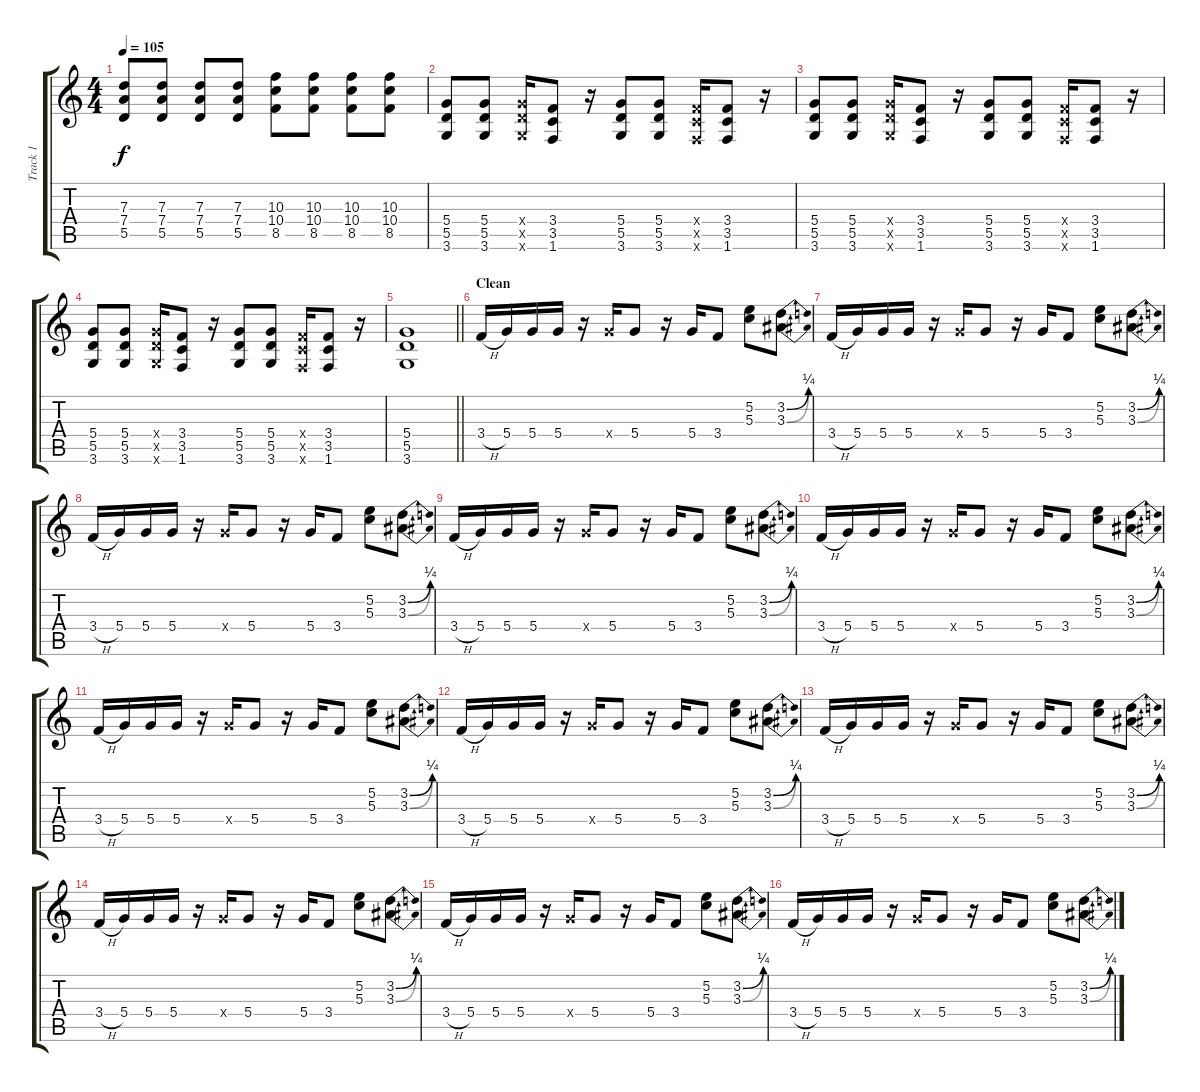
\track ("Track 1" "Track 1") {instrument electricguitarclean}
\staff {score tabs}
\tuning (E4 B3 G3 D3 A2 E2) {hide}
\ts (4 4)
\tempo 105
\clef g2
\ks c
(7.3 7.4 5.5).8{dy f} (7.3 7.4 5.5).8 (7.3 7.4 5.5).8 (7.3 7.4 5.5).8 (10.3 10.4 8.5).8 (10.3 10.4 8.5).8 (10.3 10.4 8.5).8 (10.3 10.4 8.5).8 |
(5.4 5.5 3.6).8 (5.4 5.5 3.6).8 (5.4{x} 5.5{x} 3.6{x}).16 (3.4 3.5 1.6).8 r.16 (5.4 5.5 3.6).8 (5.4 5.5 3.6).8 (3.4{x} 3.5{x} 1.6{x}).16 (3.4 3.5 1.6).8 r.16 |
(5.4 5.5 3.6).8 (5.4 5.5 3.6).8 (5.4{x} 5.5{x} 3.6{x}).16 (3.4 3.5 1.6).8 r.16 (5.4 5.5 3.6).8 (5.4 5.5 3.6).8 (3.4{x} 3.5{x} 1.6{x}).16 (3.4 3.5 1.6).8 r.16 |
(5.4 5.5 3.6).8 (5.4 5.5 3.6).8 (5.4{x} 5.5{x} 3.6{x}).16 (3.4 3.5 1.6).8 r.16 (5.4 5.5 3.6).8 (5.4 5.5 3.6).8 (3.4{x} 3.5{x} 1.6{x}).16 (3.4 3.5 1.6).8 r.16 |
\barLineRight lightlight
(5.4 5.5 3.6).1 |
\section ("" "Clean")
3.4{h}.16{instrument electricguitarclean} 5.4.16 5.4.16 5.4.16 r.16 5.4{x}.16 5.4.8 r.16 5.4.16 3.4.8 (5.2 5.3).8 (3.2{be (bend 0 0 60 1)} 3.3{be (bend 0 0 60 1)}).8 |
3.4{h}.16 5.4.16 5.4.16 5.4.16 r.16 5.4{x}.16 5.4.8 r.16 5.4.16 3.4.8 (5.2 5.3).8 (3.2{be (bend 0 0 60 1)} 3.3{be (bend 0 0 60 1)}).8 |
3.4{h}.16 5.4.16 5.4.16 5.4.16 r.16 5.4{x}.16 5.4.8 r.16 5.4.16 3.4.8 (5.2 5.3).8 (3.2{be (bend 0 0 60 1)} 3.3{be (bend 0 0 60 1)}).8 |
3.4{h}.16 5.4.16 5.4.16 5.4.16 r.16 5.4{x}.16 5.4.8 r.16 5.4.16 3.4.8 (5.2 5.3).8 (3.2{be (bend 0 0 60 1)} 3.3{be (bend 0 0 60 1)}).8 |
3.4{h}.16 5.4.16 5.4.16 5.4.16 r.16 5.4{x}.16 5.4.8 r.16 5.4.16 3.4.8 (5.2 5.3).8 (3.2{be (bend 0 0 60 1)} 3.3{be (bend 0 0 60 1)}).8 |
3.4{h}.16 5.4.16 5.4.16 5.4.16 r.16 5.4{x}.16 5.4.8 r.16 5.4.16 3.4.8 (5.2 5.3).8 (3.2{be (bend 0 0 60 1)} 3.3{be (bend 0 0 60 1)}).8 |
3.4{h}.16 5.4.16 5.4.16 5.4.16 r.16 5.4{x}.16 5.4.8 r.16 5.4.16 3.4.8 (5.2 5.3).8 (3.2{be (bend 0 0 60 1)} 3.3{be (bend 0 0 60 1)}).8 |
3.4{h}.16 5.4.16 5.4.16 5.4.16 r.16 5.4{x}.16 5.4.8 r.16 5.4.16 3.4.8 (5.2 5.3).8 (3.2{be (bend 0 0 60 1)} 3.3{be (bend 0 0 60 1)}).8 |
3.4{h}.16 5.4.16 5.4.16 5.4.16 r.16 5.4{x}.16 5.4.8 r.16 5.4.16 3.4.8 (5.2 5.3).8 (3.2{be (bend 0 0 60 1)} 3.3{be (bend 0 0 60 1)}).8 |
3.4{h}.16 5.4.16 5.4.16 5.4.16 r.16 5.4{x}.16 5.4.8 r.16 5.4.16 3.4.8 (5.2 5.3).8 (3.2{be (bend 0 0 60 1)} 3.3{be (bend 0 0 60 1)}).8 |
3.4{h}.16 5.4.16 5.4.16 5.4.16 r.16 5.4{x}.16 5.4.8 r.16 5.4.16 3.4.8 (5.2 5.3).8 (3.2{be (bend 0 0 60 1)} 3.3{be (bend 0 0 60 1)}).8
